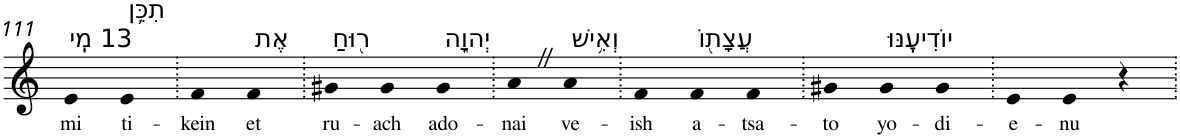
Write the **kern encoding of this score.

**kern	**text
*part1	*part1
*staff1	*staff1
*I"Piano	*
*I'Pno	*
!!LO:PB:g=z
*clefG2	*
*k[]	*
=111	=111
!LO:TX:a:t=13 מִֽי	!
!	!LO:LY:b
4e	mi
!LO:TX:a:t=תִכֵּ֥ן	!
!	!LO:LY:b
4e	ti-
=112.	=112.
!	!LO:LY:b
4f	-kein
!LO:TX:a:t=אֶת	!
!	!LO:LY:b
4f	et
=113.	=113.
!LO:TX:a:t=ר֖וּחַ	!
!	!LO:LY:b
4g#X	ru-
!	!LO:LY:b
4g#	-ach
!LO:TX:a:t=יְהוָ֑ה	!
!	!LO:LY:b
4g#	ado-
=114.	=114.
!	!LO:LY:b
4aZ	-nai
!LO:TX:a:t=וְאִ֥ישׁ	!
!	!LO:LY:b
4a	ve-
=115.	=115.
!	!LO:LY:b
4f	-ish
!LO:TX:a:t=עֲצָת֖וֹ	!
!	!LO:LY:b
4f	a-
!	!LO:LY:b
4f	-tsa-
=116.	=116.
!	!LO:LY:b
4g#X	-to
!LO:TX:a:t=יוֹדִיעֶֽנּוּ	!
!	!LO:LY:b
4g#	yo-
!	!LO:LY:b
4g#	-di-
=117.	=117.
!	!LO:LY:b
4e	-e-
!	!LO:LY:b
4e	-nu
4r	.
=.	=.
*-	*-
